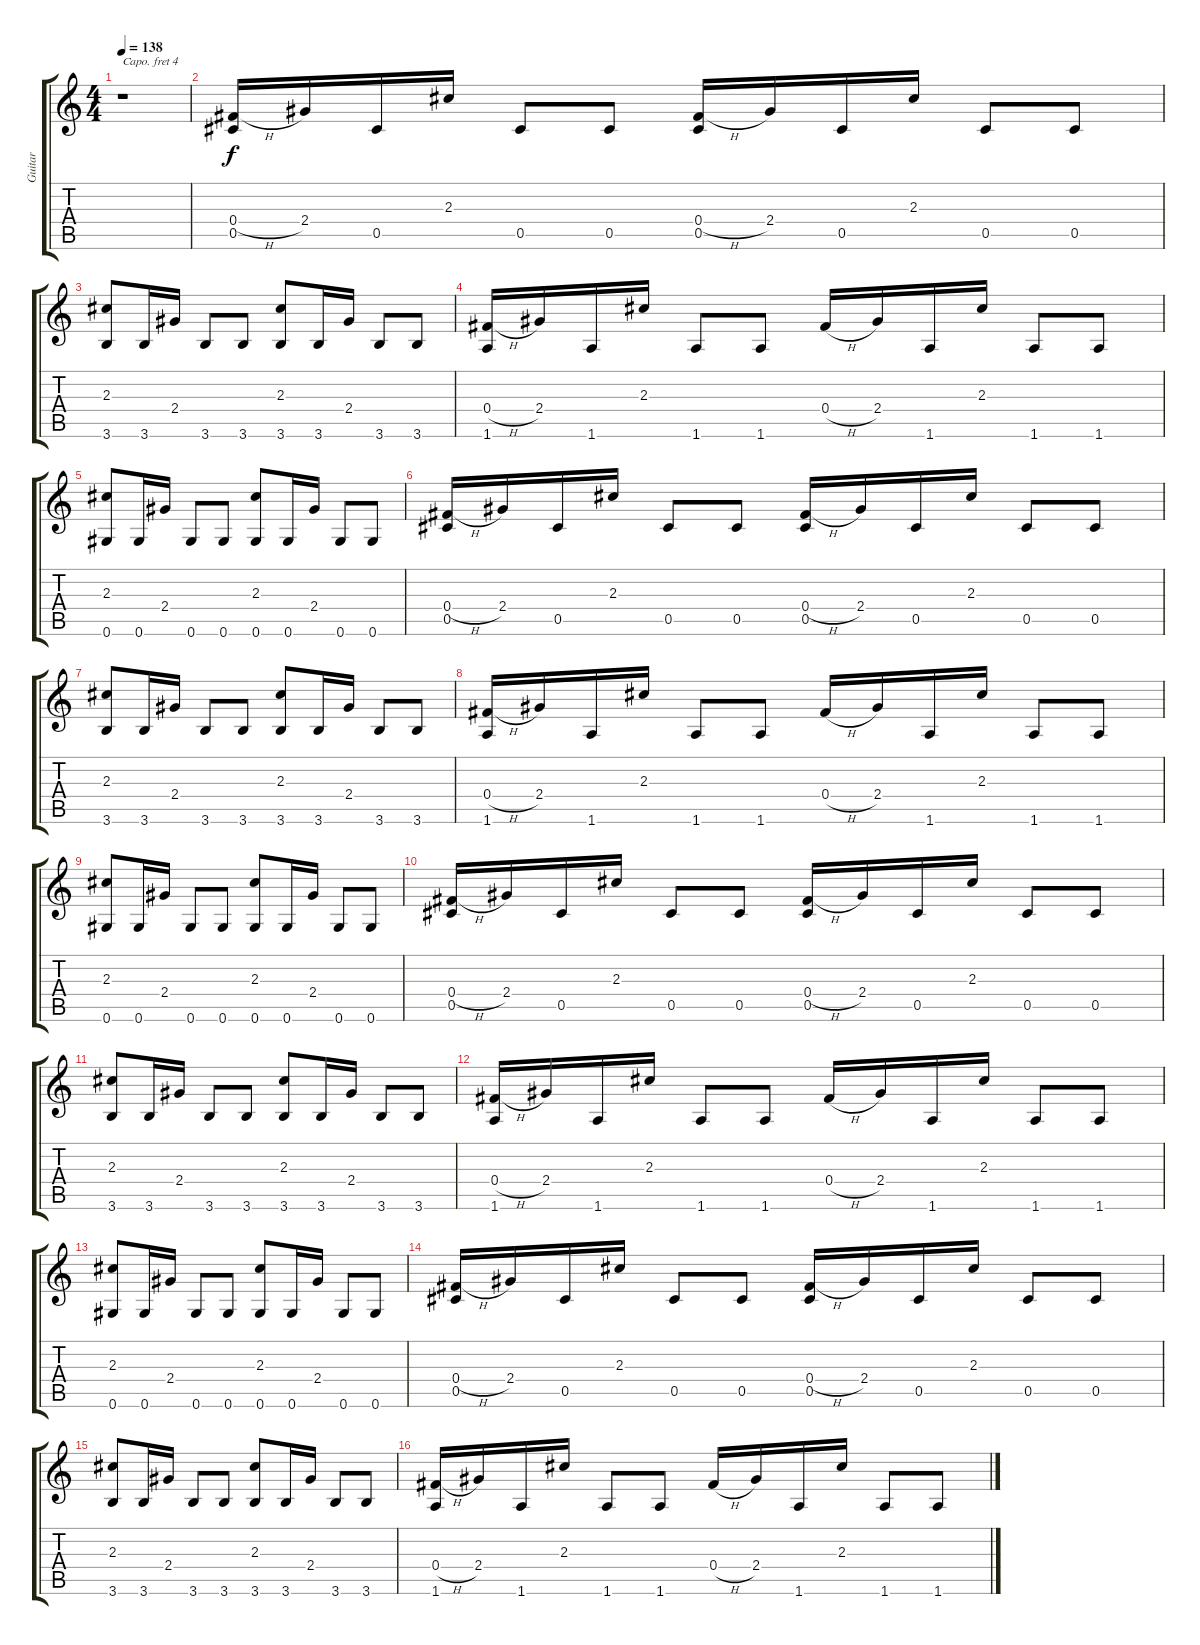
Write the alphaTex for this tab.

\track ("Guitar" "Guitar") {instrument acousticguitarsteel}
\staff {score tabs}
\capo 4
\tuning (E4 B3 G3 D3 A2 E2) {hide}
\ts (4 4)
\tempo 138
\clef g2
\ks c
r.1{dy f instrument acousticguitarsteel} |
(0.4{h} 0.5).16 2.4.16 0.5.16 2.3.16 0.5.8 0.5.8 (0.4{h} 0.5).16 2.4.16 0.5.16 2.3.16 0.5.8 0.5.8 |
(2.3 3.6).8 3.6.16 2.4.16 3.6.8 3.6.8 (2.3 3.6).8 3.6.16 2.4.16 3.6.8 3.6.8 |
(0.4{h} 1.6).16 2.4.16 1.6.16 2.3.16 1.6.8 1.6.8 0.4{h}.16 2.4.16 1.6.16 2.3.16 1.6.8 1.6.8 |
(2.3 0.6).8 0.6.16 2.4.16 0.6.8 0.6.8 (2.3 0.6).8 0.6.16 2.4.16 0.6.8 0.6.8 |
(0.4{h} 0.5).16 2.4.16 0.5.16 2.3.16 0.5.8 0.5.8 (0.4{h} 0.5).16 2.4.16 0.5.16 2.3.16 0.5.8 0.5.8 |
(2.3 3.6).8 3.6.16 2.4.16 3.6.8 3.6.8 (2.3 3.6).8 3.6.16 2.4.16 3.6.8 3.6.8 |
(0.4{h} 1.6).16 2.4.16 1.6.16 2.3.16 1.6.8 1.6.8 0.4{h}.16 2.4.16 1.6.16 2.3.16 1.6.8 1.6.8 |
(2.3 0.6).8 0.6.16 2.4.16 0.6.8 0.6.8 (2.3 0.6).8 0.6.16 2.4.16 0.6.8 0.6.8 |
(0.4{h} 0.5).16 2.4.16 0.5.16 2.3.16 0.5.8 0.5.8 (0.4{h} 0.5).16 2.4.16 0.5.16 2.3.16 0.5.8 0.5.8 |
(2.3 3.6).8 3.6.16 2.4.16 3.6.8 3.6.8 (2.3 3.6).8 3.6.16 2.4.16 3.6.8 3.6.8 |
(0.4{h} 1.6).16 2.4.16 1.6.16 2.3.16 1.6.8 1.6.8 0.4{h}.16 2.4.16 1.6.16 2.3.16 1.6.8 1.6.8 |
(2.3 0.6).8 0.6.16 2.4.16 0.6.8 0.6.8 (2.3 0.6).8 0.6.16 2.4.16 0.6.8 0.6.8 |
(0.4{h} 0.5).16 2.4.16 0.5.16 2.3.16 0.5.8 0.5.8 (0.4{h} 0.5).16 2.4.16 0.5.16 2.3.16 0.5.8 0.5.8 |
(2.3 3.6).8 3.6.16 2.4.16 3.6.8 3.6.8 (2.3 3.6).8 3.6.16 2.4.16 3.6.8 3.6.8 |
(0.4{h} 1.6).16 2.4.16 1.6.16 2.3.16 1.6.8 1.6.8 0.4{h}.16 2.4.16 1.6.16 2.3.16 1.6.8 1.6.8
